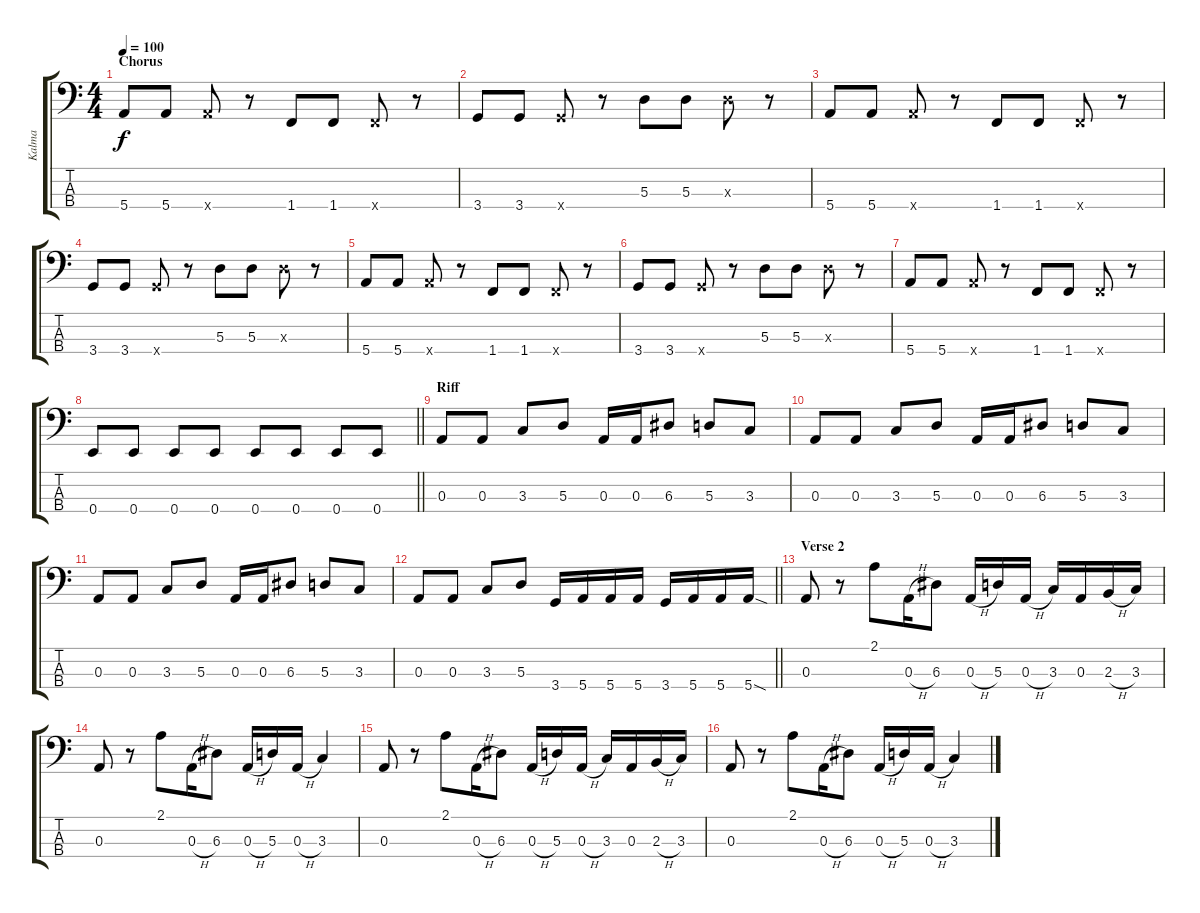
\track ("Kalma" "Kalma") {instrument electricbasspick}
\staff {score tabs}
\tuning (G2 D2 A1 E1) {hide}
\ts (4 4)
\section ("" "Chorus")
\tempo 100
\clef f4
\ks c
5.4.8{dy f} 5.4.8 5.4{x}.8 r.8 1.4.8 1.4.8 1.4{x}.8 r.8 |
3.4.8 3.4.8 3.4{x}.8 r.8 5.3.8 5.3.8 5.3{x}.8 r.8 |
5.4.8 5.4.8 5.4{x}.8 r.8 1.4.8 1.4.8 1.4{x}.8 r.8 |
3.4.8 3.4.8 3.4{x}.8 r.8 5.3.8 5.3.8 5.3{x}.8 r.8 |
5.4.8 5.4.8 5.4{x}.8 r.8 1.4.8 1.4.8 1.4{x}.8 r.8 |
3.4.8 3.4.8 3.4{x}.8 r.8 5.3.8 5.3.8 5.3{x}.8 r.8 |
5.4.8 5.4.8 5.4{x}.8 r.8 1.4.8 1.4.8 1.4{x}.8 r.8 |
\barLineRight lightlight
0.4.8 0.4.8 0.4.8 0.4.8 0.4.8 0.4.8 0.4.8 0.4.8 |
\section ("" "Riff")
0.3.8 0.3.8 3.3.8 5.3.8 0.3.16 0.3.16 6.3.8 5.3.8 3.3.8 |
0.3.8 0.3.8 3.3.8 5.3.8 0.3.16 0.3.16 6.3.8 5.3.8 3.3.8 |
0.3.8 0.3.8 3.3.8 5.3.8 0.3.16 0.3.16 6.3.8 5.3.8 3.3.8 |
\barLineRight lightlight
0.3.8 0.3.8 3.3.8 5.3.8 3.4.16 5.4.16 5.4.16 5.4.16 3.4.16 5.4.16 5.4.16 5.4{sod}.16 |
\section ("" "Verse 2")
0.3.8 r.8 2.1.8 0.3{h}.16 6.3.8 0.3{h}.16 5.3.16 0.3{h}.16 3.3.16 0.3.16 2.3{h}.16 3.3.16 |
0.3.8 r.8 2.1.8 0.3{h}.16 6.3.8 0.3{h}.16 5.3.16 0.3{h}.16 3.3.4 |
0.3.8 r.8 2.1.8 0.3{h}.16 6.3.8 0.3{h}.16 5.3.16 0.3{h}.16 3.3.16 0.3.16 2.3{h}.16 3.3.16 |
0.3.8 r.8 2.1.8 0.3{h}.16 6.3.8 0.3{h}.16 5.3.16 0.3{h}.16 3.3.4
